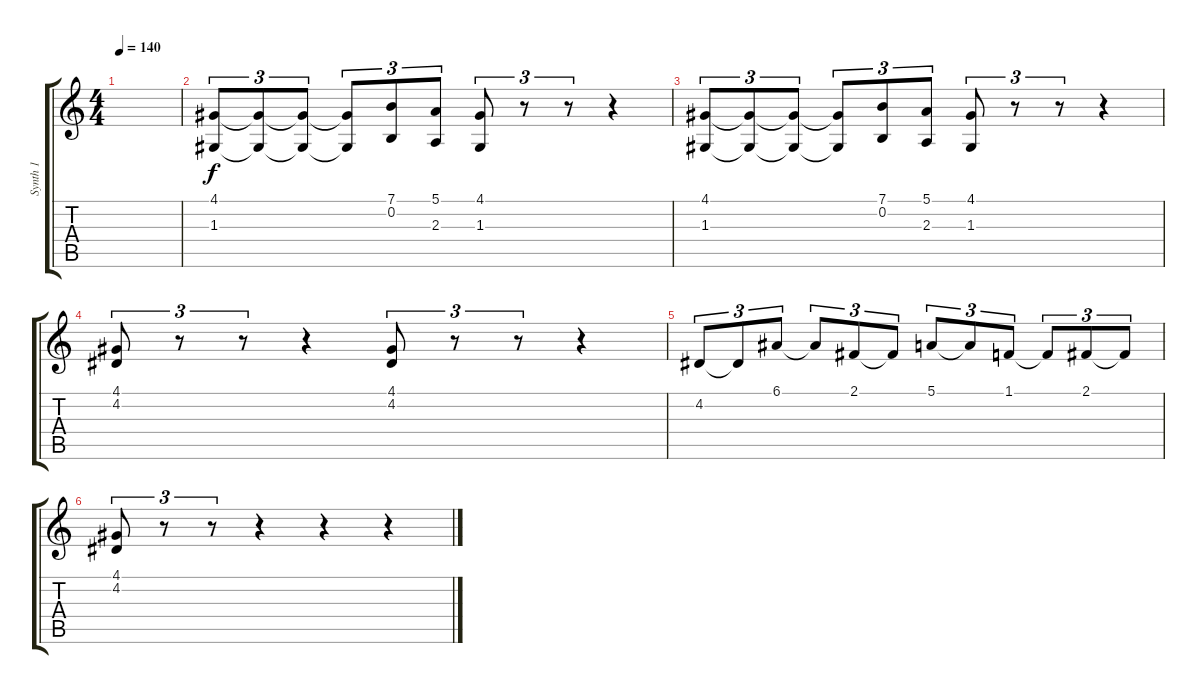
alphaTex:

\track ("Synth 1" "Synth 1") {instrument stringensemble1}
\staff {score tabs}
\tuning (E4 B3 G3 D3 A2 E2) {hide}
\ts (4 4)
\tempo 140
\clef g2
\ks c
|
(4.1 1.3).8{tu (3 2)} (4.1{t} 1.3{t}).8{tu (3 2)} (4.1{t} 1.3{t}).8{tu (3 2)} (4.1{t} 1.3{t}).8{tu (3 2)} (7.1 0.2).8{tu (3 2)} (5.1 2.3).8{tu (3 2)} (4.1 1.3).8{tu (3 2)} r.8{tu (3 2)} r.8{tu (3 2)} r.4 |
(4.1 1.3).8{tu (3 2)} (4.1{t} 1.3{t}).8{tu (3 2)} (4.1{t} 1.3{t}).8{tu (3 2)} (4.1{t} 1.3{t}).8{tu (3 2)} (7.1 0.2).8{tu (3 2)} (5.1 2.3).8{tu (3 2)} (4.1 1.3).8{tu (3 2)} r.8{tu (3 2)} r.8{tu (3 2)} r.4 |
(4.1 4.2).8{tu (3 2)} r.8{tu (3 2)} r.8{tu (3 2)} r.4 (4.1 4.2).8{tu (3 2)} r.8{tu (3 2)} r.8{tu (3 2)} r.4 |
4.2.8{tu (3 2)} 4.2{t}.8{tu (3 2)} 6.1.8{tu (3 2)} 6.1{t}.8{tu (3 2)} 2.1.8{tu (3 2)} 2.1{t}.8{tu (3 2)} 5.1.8{tu (3 2)} 5.1{t}.8{tu (3 2)} 1.1.8{tu (3 2)} 1.1{t}.8{tu (3 2)} 2.1.8{tu (3 2)} 2.1{t}.8{tu (3 2)} |
(4.1 4.2).8{tu (3 2)} r.8{tu (3 2)} r.8{tu (3 2)} r.4 r.4 r.4
